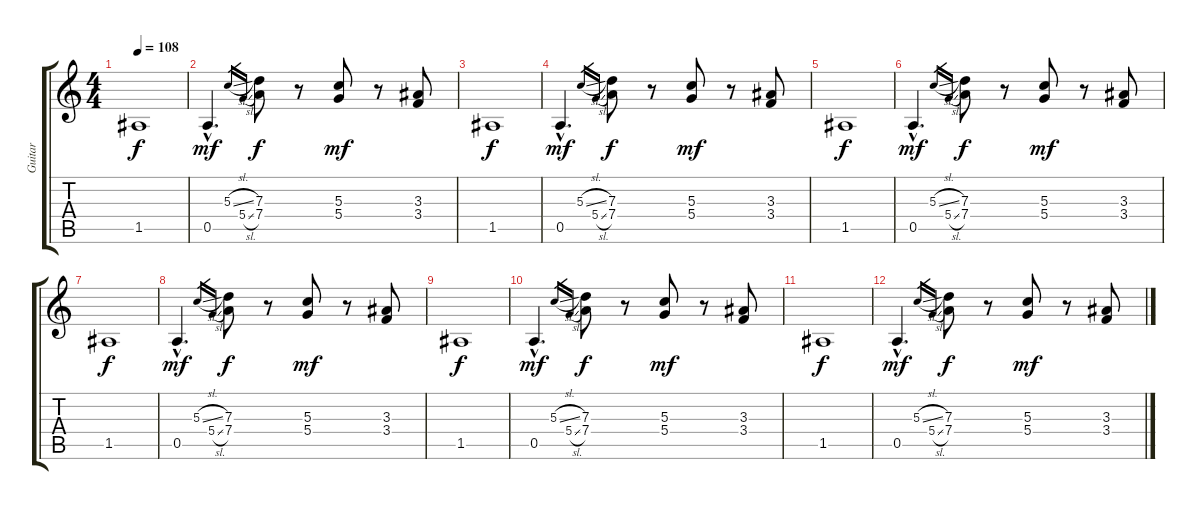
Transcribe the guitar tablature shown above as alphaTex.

\track ("Guitar" "Guitar") {instrument electricguitarjazz}
\staff {score tabs}
\tuning (E4 B3 G3 D3 A2 E2) {hide}
\ts (4 4)
\tempo 108
\clef g2
\ks c
1.5.1{dy f} |
0.5{hac}.4{d dy mf} 5.3{sl}.16{gr} 5.4{sl}.16{gr} (7.3 7.4).8{dy f} r.8 (5.3 5.4).8{dy mf} r.8 (3.3 3.4).8 |
1.5.1{dy f} |
0.5{hac}.4{d dy mf} 5.3{sl}.16{gr} 5.4{sl}.16{gr} (7.3 7.4).8{dy f} r.8 (5.3 5.4).8{dy mf} r.8 (3.3 3.4).8 |
1.5.1{dy f} |
0.5{hac}.4{d dy mf} 5.3{sl}.16{gr} 5.4{sl}.16{gr} (7.3 7.4).8{dy f} r.8 (5.3 5.4).8{dy mf} r.8 (3.3 3.4).8 |
1.5.1{dy f} |
0.5{hac}.4{d dy mf} 5.3{sl}.16{gr} 5.4{sl}.16{gr} (7.3 7.4).8{dy f} r.8 (5.3 5.4).8{dy mf} r.8 (3.3 3.4).8 |
1.5.1{dy f} |
0.5{hac}.4{d dy mf} 5.3{sl}.16{gr} 5.4{sl}.16{gr} (7.3 7.4).8{dy f} r.8 (5.3 5.4).8{dy mf} r.8 (3.3 3.4).8 |
1.5.1{dy f} |
0.5{hac}.4{d dy mf} 5.3{sl}.16{gr} 5.4{sl}.16{gr} (7.3 7.4).8{dy f} r.8 (5.3 5.4).8{dy mf} r.8 (3.3 3.4).8
